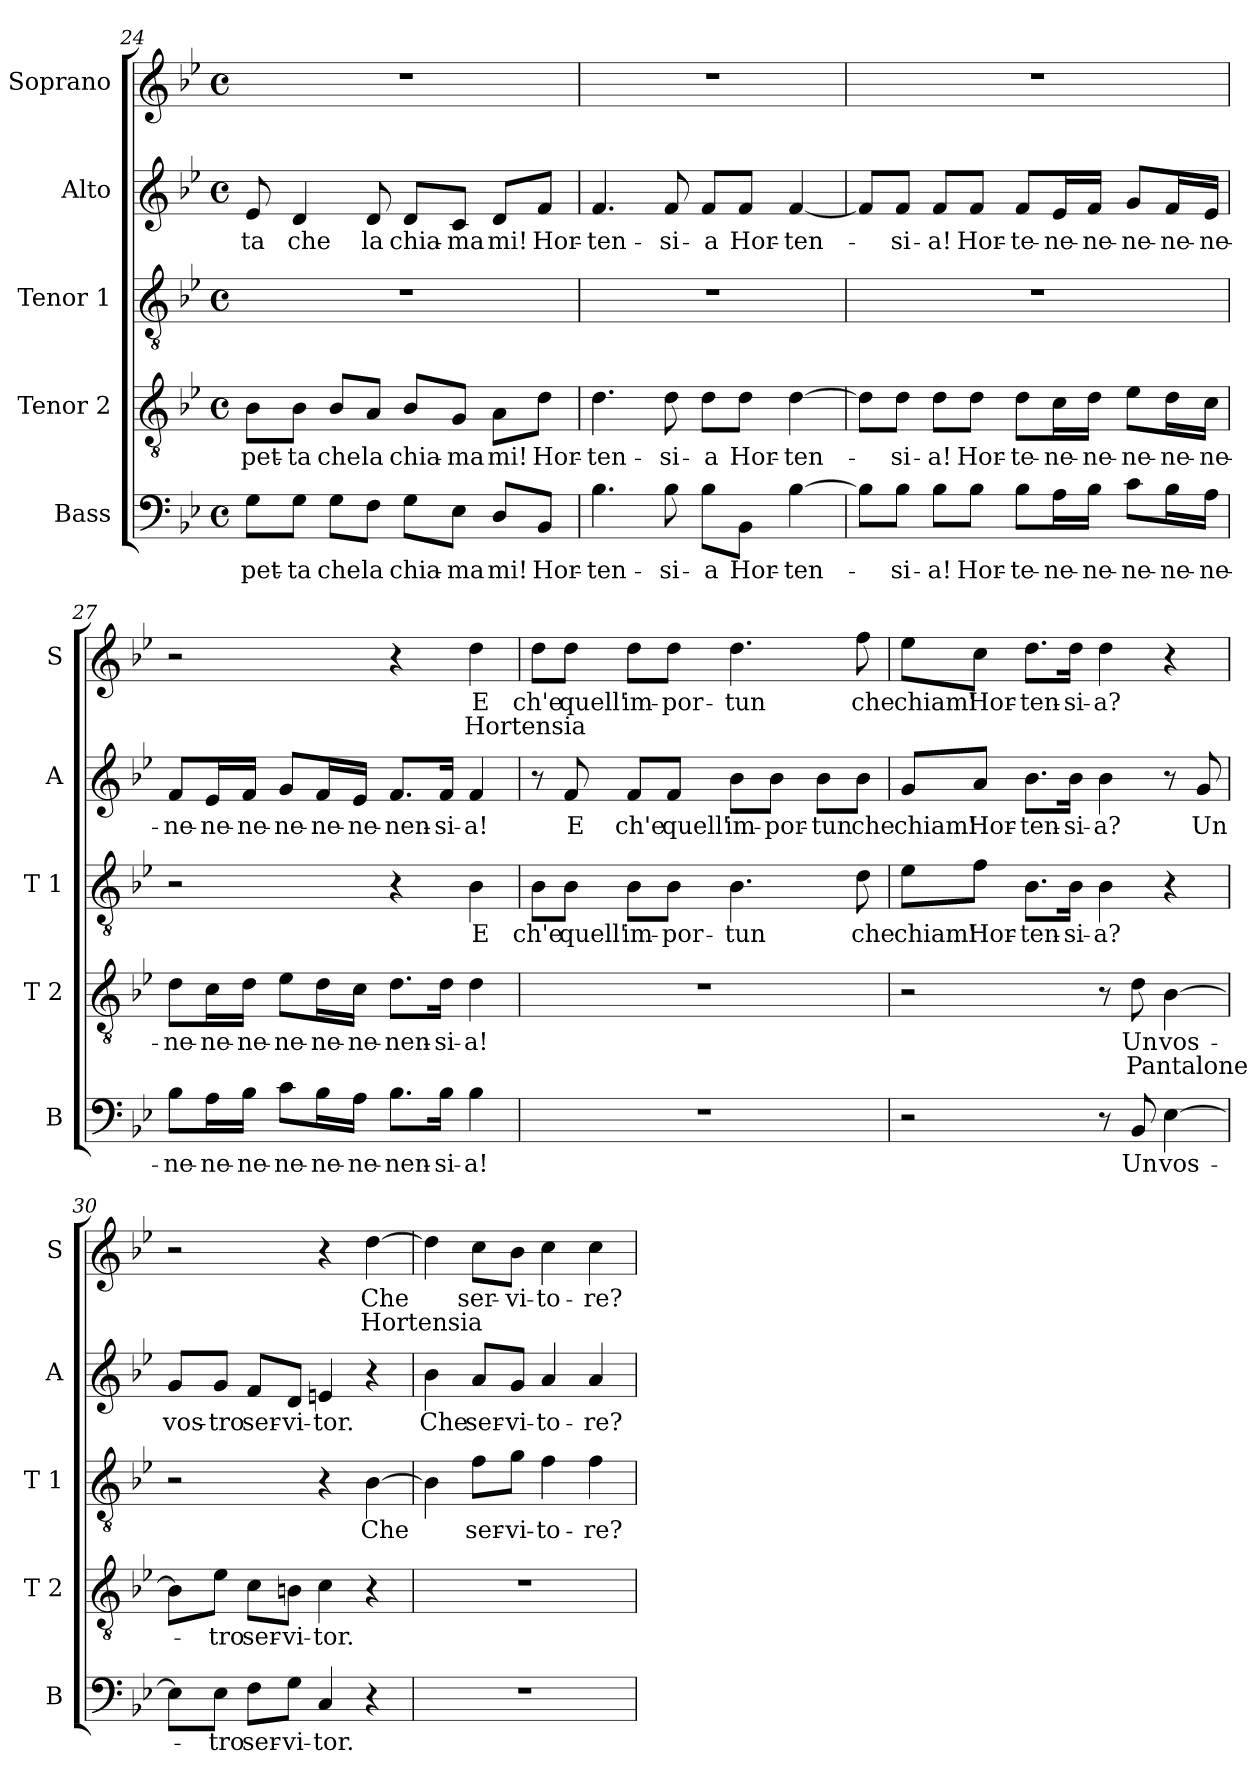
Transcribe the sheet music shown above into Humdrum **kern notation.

**kern	**text	**kern	**text	**text	**kern	**text	**kern	**text	**kern	**text	**text
*part5	*part5	*part4	*part4	*part4	*part3	*part3	*part2	*part2	*part1	*part1	*part1
*staff5	*staff5	*staff4	*staff4	*staff4	*staff3	*staff3	*staff2	*staff2	*staff1	*staff1	*staff1
*I"Bass	*	*I"Tenor 2	*	*	*I"Tenor 1	*	*I"Alto	*	*I"Soprano	*	*
*I'B	*	*I'T 2	*	*	*I'T 1	*	*I'A	*	*I'S	*	*
*clefF4	*	*clefGv2	*	*	*clefGv2	*	*clefG2	*	*clefG2	*	*
*k[b-e-]	*	*k[b-e-]	*	*	*k[b-e-]	*	*k[b-e-]	*	*k[b-e-]	*	*
*B-:	*	*B-:	*	*	*B-:	*	*B-:	*	*B-:	*	*
*M4/4	*	*M4/4	*	*	*M4/4	*	*M4/4	*	*M4/4	*	*
*met(c)	*	*met(c)	*	*	*met(c)	*	*met(c)	*	*met(c)	*	*
=24	=24	=24	=24	=24	=24	=24	=24	=24	=24	=24	=24
!	!LO:LY:b	!	!LO:LY:b	!	!	!	!	!LO:LY:b	!	!	!
8G\L	-pet-	8B-\L	-pet-	.	1r	.	8e-/	-ta	1r	.	.
!	!LO:LY:b	!	!LO:LY:b	!	!	!	!	!LO:LY:b	!	!	!
8G\J	-ta	8B-\J	-ta	.	.	.	4d/	che	.	.	.
!	!LO:LY:b	!	!LO:LY:b	!	!	!	!	!	!	!	!
8G\L	che	8B-/L	che	.	.	.	.	.	.	.	.
!	!LO:LY:b	!	!LO:LY:b	!	!	!	!	!LO:LY:b	!	!	!
8F\J	la	8A/J	la	.	.	.	8d/	la	.	.	.
!	!LO:LY:b	!	!LO:LY:b	!	!	!	!	!LO:LY:b	!	!	!
8G\L	chia-	8B-/L	chia-	.	.	.	8d/L	chia-	.	.	.
!	!LO:LY:b	!	!LO:LY:b	!	!	!	!	!LO:LY:b	!	!	!
8E-\J	-ma	8G/J	-ma	.	.	.	8c/J	-ma	.	.	.
!	!LO:LY:b	!	!LO:LY:b	!	!	!	!	!LO:LY:b	!	!	!
8D/L	mi!	8A\L	mi!	.	.	.	8d/L	mi!	.	.	.
!	!LO:LY:b	!	!LO:LY:b	!	!	!	!	!LO:LY:b	!	!	!
8BB-/J	Hor-	8d\J	Hor-	.	.	.	8f/J	Hor-	.	.	.
=25	=25	=25	=25	=25	=25	=25	=25	=25	=25	=25	=25
!	!LO:LY:b	!	!LO:LY:b	!	!	!	!	!LO:LY:b	!	!	!
4.B-\	-ten-	4.d\	-ten-	.	1r	.	4.f/	-ten-	1r	.	.
!	!LO:LY:b	!	!LO:LY:b	!	!	!	!	!LO:LY:b	!	!	!
8B-\	-si-	8d\	-si-	.	.	.	8f/	-si-	.	.	.
!	!LO:LY:b	!	!LO:LY:b	!	!	!	!	!LO:LY:b	!	!	!
8B-\L	-a	8d\L	-a	.	.	.	8f/L	-a	.	.	.
!	!LO:LY:b	!	!LO:LY:b	!	!	!	!	!LO:LY:b	!	!	!
8BB-\J	Hor-	8d\J	Hor-	.	.	.	8f/J	Hor-	.	.	.
!	!LO:LY:b	!	!LO:LY:b	!	!	!	!	!LO:LY:b	!	!	!
[4B-\	-ten-	[4d\	-ten-	.	.	.	[4f/	-ten-	.	.	.
!!LO:LB:g=z
=26	=26	=26	=26	=26	=26	=26	=26	=26	=26	=26	=26
8B-\L]	.	8d\L]	.	.	1r	.	8f/L]	.	1r	.	.
!	!LO:LY:b	!	!LO:LY:b	!	!	!	!	!LO:LY:b	!	!	!
8B-\J	-si-	8d\J	-si-	.	.	.	8f/J	-si-	.	.	.
!	!LO:LY:b	!	!LO:LY:b	!	!	!	!	!LO:LY:b	!	!	!
8B-\L	-a!	8d\L	-a!	.	.	.	8f/L	-a!	.	.	.
!	!LO:LY:b	!	!LO:LY:b	!	!	!	!	!LO:LY:b	!	!	!
8B-\J	Hor-	8d\J	Hor-	.	.	.	8f/J	Hor-	.	.	.
!	!LO:LY:b	!	!LO:LY:b	!	!	!	!	!LO:LY:b	!	!	!
8B-\L	-te-	8d\L	-te-	.	.	.	8f/L	-te-	.	.	.
!	!LO:LY:b	!	!LO:LY:b	!	!	!	!	!LO:LY:b	!	!	!
16A\L	-ne-	16c\L	-ne-	.	.	.	16e-/L	-ne-	.	.	.
!	!LO:LY:b	!	!LO:LY:b	!	!	!	!	!LO:LY:b	!	!	!
16B-\JJ	-ne-	16d\JJ	-ne-	.	.	.	16f/JJ	-ne-	.	.	.
!	!LO:LY:b	!	!LO:LY:b	!	!	!	!	!LO:LY:b	!	!	!
8c\L	-ne-	8e-\L	-ne-	.	.	.	8g/L	-ne-	.	.	.
!	!LO:LY:b	!	!LO:LY:b	!	!	!	!	!LO:LY:b	!	!	!
16B-\L	-ne-	16d\L	-ne-	.	.	.	16f/L	-ne-	.	.	.
!	!LO:LY:b	!	!LO:LY:b	!	!	!	!	!LO:LY:b	!	!	!
16A\JJ	-ne-	16c\JJ	-ne-	.	.	.	16e-/JJ	-ne-	.	.	.
=27	=27	=27	=27	=27	=27	=27	=27	=27	=27	=27	=27
!	!LO:LY:b	!	!LO:LY:b	!	!	!	!	!LO:LY:b	!	!	!
8B-\L	-ne-	8d\L	-ne-	.	2r	.	8f/L	-ne-	2r	.	.
!	!LO:LY:b	!	!LO:LY:b	!	!	!	!	!LO:LY:b	!	!	!
16A\L	-ne-	16c\L	-ne-	.	.	.	16e-/L	-ne-	.	.	.
!	!LO:LY:b	!	!LO:LY:b	!	!	!	!	!LO:LY:b	!	!	!
16B-\JJ	-ne-	16d\JJ	-ne-	.	.	.	16f/JJ	-ne-	.	.	.
!	!LO:LY:b	!	!LO:LY:b	!	!	!	!	!LO:LY:b	!	!	!
8c\L	-ne-	8e-\L	-ne-	.	.	.	8g/L	-ne-	.	.	.
!	!LO:LY:b	!	!LO:LY:b	!	!	!	!	!LO:LY:b	!	!	!
16B-\L	-ne-	16d\L	-ne-	.	.	.	16f/L	-ne-	.	.	.
!	!LO:LY:b	!	!LO:LY:b	!	!	!	!	!LO:LY:b	!	!	!
16A\JJ	-ne-	16c\JJ	-ne-	.	.	.	16e-/JJ	-ne-	.	.	.
!	!LO:LY:b	!	!LO:LY:b	!	!	!	!	!LO:LY:b	!	!	!
8.B-\L	-nen-	8.d\L	-nen-	.	4r	.	8.f/L	-nen-	4r	.	.
!	!LO:LY:b	!	!LO:LY:b	!	!	!	!	!LO:LY:b	!	!	!
16B-\Jk	-si-	16d\Jk	-si-	.	.	.	16f/Jk	-si-	.	.	.
!	!LO:LY:b	!	!LO:LY:b	!	!	!LO:LY:b	!	!LO:LY:b	!	!LO:LY:b	!LO:LY:a
4B-\	-a!	4d\	-a!	.	4B-\	E	4f/	-a!	4dd\	E	Hortensia
=28	=28	=28	=28	=28	=28	=28	=28	=28	=28	=28	=28
!	!	!	!	!	!	!LO:LY:b	!	!	!	!LO:LY:b	!
1r	.	1r	.	.	8B-\L	ch'e	8r	.	8dd\L	ch'e	.
!	!	!	!	!	!	!LO:LY:b	!	!LO:LY:b	!	!LO:LY:b	!
.	.	.	.	.	8B-\J	quell'	8f/	E	8dd\J	quell'	.
!	!	!	!	!	!	!LO:LY:b	!	!LO:LY:b	!	!LO:LY:b	!
.	.	.	.	.	8B-\L	im-	8f/L	ch'e	8dd\L	im-	.
!	!	!	!	!	!	!LO:LY:b	!	!LO:LY:b	!	!LO:LY:b	!
.	.	.	.	.	8B-\J	-por-	8f/J	quell'	8dd\J	-por-	.
!	!	!	!	!	!	!LO:LY:b	!	!LO:LY:b	!	!LO:LY:b	!
.	.	.	.	.	4.B-\	-tun	8b-\L	im-	4.dd\	-tun	.
!	!	!	!	!	!	!	!	!LO:LY:b	!	!	!
.	.	.	.	.	.	.	8b-\J	-por-	.	.	.
!	!	!	!	!	!	!	!	!LO:LY:b	!	!	!
.	.	.	.	.	.	.	8b-\L	-tun	.	.	.
!	!	!	!	!	!	!LO:LY:b	!	!LO:LY:b	!	!LO:LY:b	!
.	.	.	.	.	8d\	che	8b-\J	che	8ff\	che	.
!!LO:PB:g=z
=29	=29	=29	=29	=29	=29	=29	=29	=29	=29	=29	=29
!	!	!	!	!	!	!LO:LY:b	!	!LO:LY:b	!	!LO:LY:b	!
2r	.	2r	.	.	8e-\L	chiam'	8g/L	chiam'	8ee-\L	chiam'	.
!	!	!	!	!	!	!LO:LY:b	!	!LO:LY:b	!	!LO:LY:b	!
.	.	.	.	.	8f\J	Hor-	8a/J	Hor-	8cc\J	Hor-	.
!	!	!	!	!	!	!LO:LY:b	!	!LO:LY:b	!	!LO:LY:b	!
.	.	.	.	.	8.B-\L	-ten-	8.b-\L	-ten-	8.dd\L	-ten-	.
!	!	!	!	!	!	!LO:LY:b	!	!LO:LY:b	!	!LO:LY:b	!
.	.	.	.	.	16B-\Jk	-si-	16b-\Jk	-si-	16dd\Jk	-si-	.
!	!	!	!	!	!	!LO:LY:b	!	!LO:LY:b	!	!LO:LY:b	!
8r	.	8r	.	.	4B-\	-a?	4b-\	-a?	4dd\	-a?	.
!	!LO:LY:b	!	!LO:LY:b	!LO:LY:a	!	!	!	!	!	!	!
8BB-/	Un	8d\	Un	Pantalone	.	.	.	.	.	.	.
!	!LO:LY:b	!	!LO:LY:b	!	!	!	!	!	!	!	!
[4E-\	vos-	[4B-\	vos-	.	4r	.	8r	.	4r	.	.
!	!	!	!	!	!	!	!	!LO:LY:b	!	!	!
.	.	.	.	.	.	.	8g/	Un	.	.	.
=30	=30	=30	=30	=30	=30	=30	=30	=30	=30	=30	=30
!	!	!	!	!	!	!	!	!LO:LY:b	!	!	!
8E-\L]	.	8B-\L]	.	.	2r	.	8g/L	vos-	2r	.	.
!	!LO:LY:b	!	!LO:LY:b	!	!	!	!	!LO:LY:b	!	!	!
8E-\J	-tro	8e-\J	-tro	.	.	.	8g/J	-tro	.	.	.
!	!LO:LY:b	!	!LO:LY:b	!	!	!	!	!LO:LY:b	!	!	!
8F\L	ser-	8c\L	ser-	.	.	.	8f/L	ser-	.	.	.
!	!LO:LY:b	!	!LO:LY:b	!	!	!	!	!LO:LY:b	!	!	!
8G\J	-vi-	8Bn\J	-vi-	.	.	.	8d/J	-vi-	.	.	.
!	!LO:LY:b	!	!LO:LY:b	!	!	!	!	!LO:LY:b	!	!	!
4C/	-tor.	4c\	-tor.	.	4r	.	4en/	-tor.	4r	.	.
!	!	!	!	!	!	!LO:LY:b	!	!	!	!LO:LY:b	!LO:LY:a
4r	.	4r	.	.	[4B-\	Che	4r	.	[4dd\	Che	Hortensia
=31	=31	=31	=31	=31	=31	=31	=31	=31	=31	=31	=31
!	!	!	!	!	!	!	!	!LO:LY:b	!	!	!
1r	.	1r	.	.	4B-\]	.	4b-\	Che	4dd\]	.	.
!	!	!	!	!	!	!LO:LY:b	!	!LO:LY:b	!	!LO:LY:b	!
.	.	.	.	.	8f\L	ser-	8a/L	ser-	8cc\L	ser-	.
!	!	!	!	!	!	!LO:LY:b	!	!LO:LY:b	!	!LO:LY:b	!
.	.	.	.	.	8g\J	-vi-	8g/J	-vi-	8b-\J	-vi-	.
!	!	!	!	!	!	!LO:LY:b	!	!LO:LY:b	!	!LO:LY:b	!
.	.	.	.	.	4f\	-to-	4a/	-to-	4cc\	-to-	.
!	!	!	!	!	!	!LO:LY:b	!	!LO:LY:b	!	!LO:LY:b	!
.	.	.	.	.	4f\	-re?	4a/	-re?	4cc\	-re?	.
=	=	=	=	=	=	=	=	=	=	=	=
*-	*-	*-	*-	*-	*-	*-	*-	*-	*-	*-	*-
